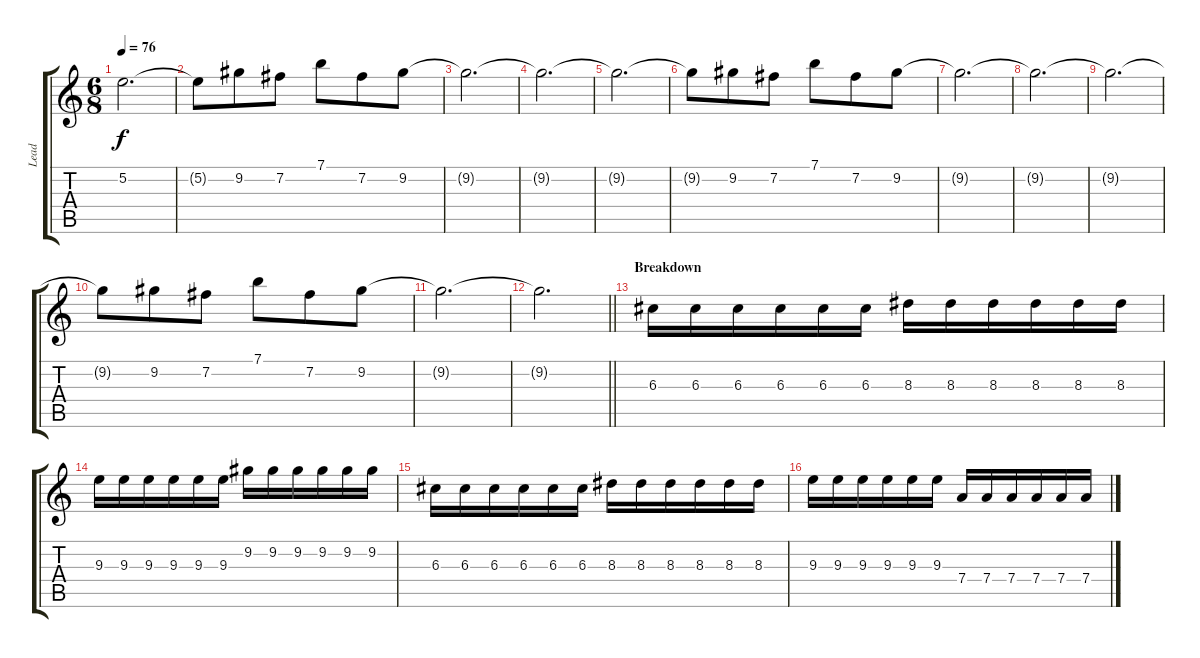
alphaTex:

\track ("Lead" "Lead") {instrument distortionguitar}
\staff {score tabs}
\tuning (E4 B3 G3 D3 A2 E2) {hide}
\ts (6 8)
\tempo 76
\clef g2
\ks c
5.2{t}.2{d dy f} |
5.2{t}.8 9.2.8{volume 16 instrument electricguitarclean} 7.2.8 7.1.8 7.2.8 9.2.8 |
9.2{t}.2{d} |
9.2{t}.2{d} |
9.2{t}.2{d} |
9.2{t}.8 9.2.8 7.2.8 7.1.8 7.2.8 9.2.8 |
9.2{t}.2{d} |
9.2{t}.2{d} |
9.2{t}.2{d} |
9.2{t}.8 9.2.8 7.2.8 7.1.8 7.2.8 9.2.8 |
9.2{t}.2{d} |
\barLineRight lightlight
9.2{t}.2{d} |
\section ("" "Breakdown")
6.3.16{instrument distortionguitar} 6.3.16 6.3.16 6.3.16 6.3.16 6.3.16 8.3.16 8.3.16 8.3.16 8.3.16 8.3.16 8.3.16 |
9.3.16 9.3.16 9.3.16 9.3.16 9.3.16 9.3.16 9.2.16 9.2.16 9.2.16 9.2.16 9.2.16 9.2.16 |
6.3.16 6.3.16 6.3.16 6.3.16 6.3.16 6.3.16 8.3.16 8.3.16 8.3.16 8.3.16 8.3.16 8.3.16 |
9.3.16 9.3.16 9.3.16 9.3.16 9.3.16 9.3.16 7.4.16 7.4.16 7.4.16 7.4.16 7.4.16 7.4.16
